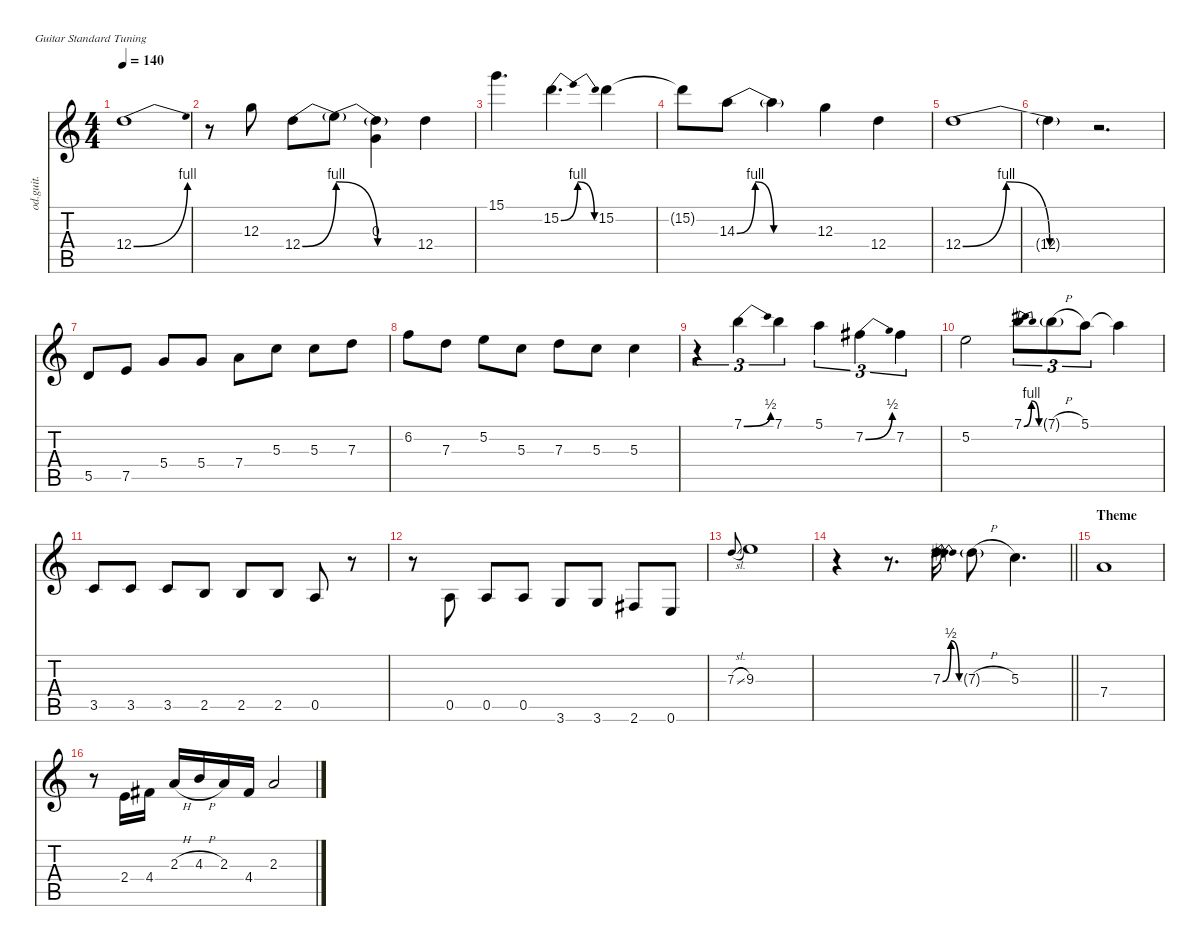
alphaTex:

\defaultSystemsLayout 4
\hideDynamics
\bracketExtendMode nobrackets
\otherSystemsTrackNameOrientation horizontal
\track ("Guitar I" "od.guit.") {defaultSystemsLayout 4 instrument overdrivenguitar}
\staff {score tabs}
\tuning (E4 B3 G3 D3 A2 E2)
\ts (4 4)
\tempo 140
\clef g2
\ks c
12.4{be (bend 3 0 7.8 4)}.1{dy f beam Down} |
r.8{beam Down} 12.3.8{beam Down} 12.4{be (bend 0 0 60 4)}.8{beam Down} 12.4{be (release 0 4 60 0) t}.8{beam Down} (0.3 12.4{be (hold 0 0 60 0) t}).4{beam Down} 12.4.4{beam Down} |
15.1.4{d beam Down} 15.2{be (bendrelease 1.7999999999999998 0 8.4 4 15 4 22.8 0)}.4{d beam Down} 15.2.4{beam Down} |
15.2{t}.8{beam Down} 14.3{be (bendrelease 0 0 30 4 30 4 60 0)}.8{beam Down} 14.3{be (hold 0 0 60 0) t}.4{beam Down} 12.3.4{beam Down} 12.4.4{beam Down} |
12.4{be (bendrelease 3.5999999999999996 0 17.4 4 38.4 4 49.199999999999996 0)}.1{beam Down} |
12.4{be (hold 0 0 60 0) t}.4{beam Down} r.2{d beam Down} |
5.5.8{beam Up} 7.5.8{beam Up} 5.4.8{beam Up} 5.4.8{beam Up} 7.4.8{beam Down} 5.3.8{beam Down} 5.3.8{beam Down} 7.3.8{beam Down} |
6.2.8{beam Down} 7.3.8{beam Down} 5.2.8{beam Down} 5.3.8{beam Down} 7.3.8{beam Down} 5.3.8{beam Down} 5.3.4{beam Down} |
r.4{tu (3 2) beam Down} 7.1{be (bend 0 0 30 2)}.4{tu (3 2) beam Down} 7.1.4{tu (3 2) beam Down} 5.1.4{tu (3 2) beam Down} 7.2{be (bend 0 0 30 2) acc #}.4{tu (3 2) beam Down} 7.2{acc #}.4{tu (3 2) beam Down} |
5.2.2{beam Down} 7.1{be (bendrelease 0 0 19.999999199999998 4 39.999998399999996 4 60 0)}.8{tu (3 2) beam Down} 7.1{h g}.8{tu (3 2) dy ff beam Down} 5.1.8{tu (3 2) dy f beam Down} 5.1{t}.4{beam Down} |
3.5.8{beam Up} 3.5.8{beam Up} 3.5.8{beam Up} 2.5.8{beam Up} 2.5.8{beam Up} 2.5.8{beam Up} 0.5.8{beam Up} r.8{beam Up} |
r.8{beam Down} 0.5.8{beam Up} 0.5.8{beam Up} 0.5.8{beam Up} 3.6.8{beam Up} 3.6.8{beam Up} 2.6{acc #}.8{beam Up} 0.6.8{beam Up} |
7.3{sl}.8{gr onbeat dy mf beam Up} 9.3.1{dy f beam Down} |
\barLineRight lightlight
r.4{beam Down} r.8{d beam Down} 7.3{be (bendrelease 0 0 19.999999199999998 2 39.999998399999996 2 60 0)}.16{beam Down} 7.3{h g}.8{dy ff beam Down} 5.3.4{d dy f beam Down} |
\section ("" "Theme")
7.4.1{beam Up} |
r.8{beam Down} 2.4.16{beam Up} 4.4{acc #}.16{beam Up} 2.3{h}.16{beam Up} 4.3{h}.16{beam Up} 2.3.16{beam Up} 4.4{acc #}.16{beam Up} 2.3.2{beam Up}
